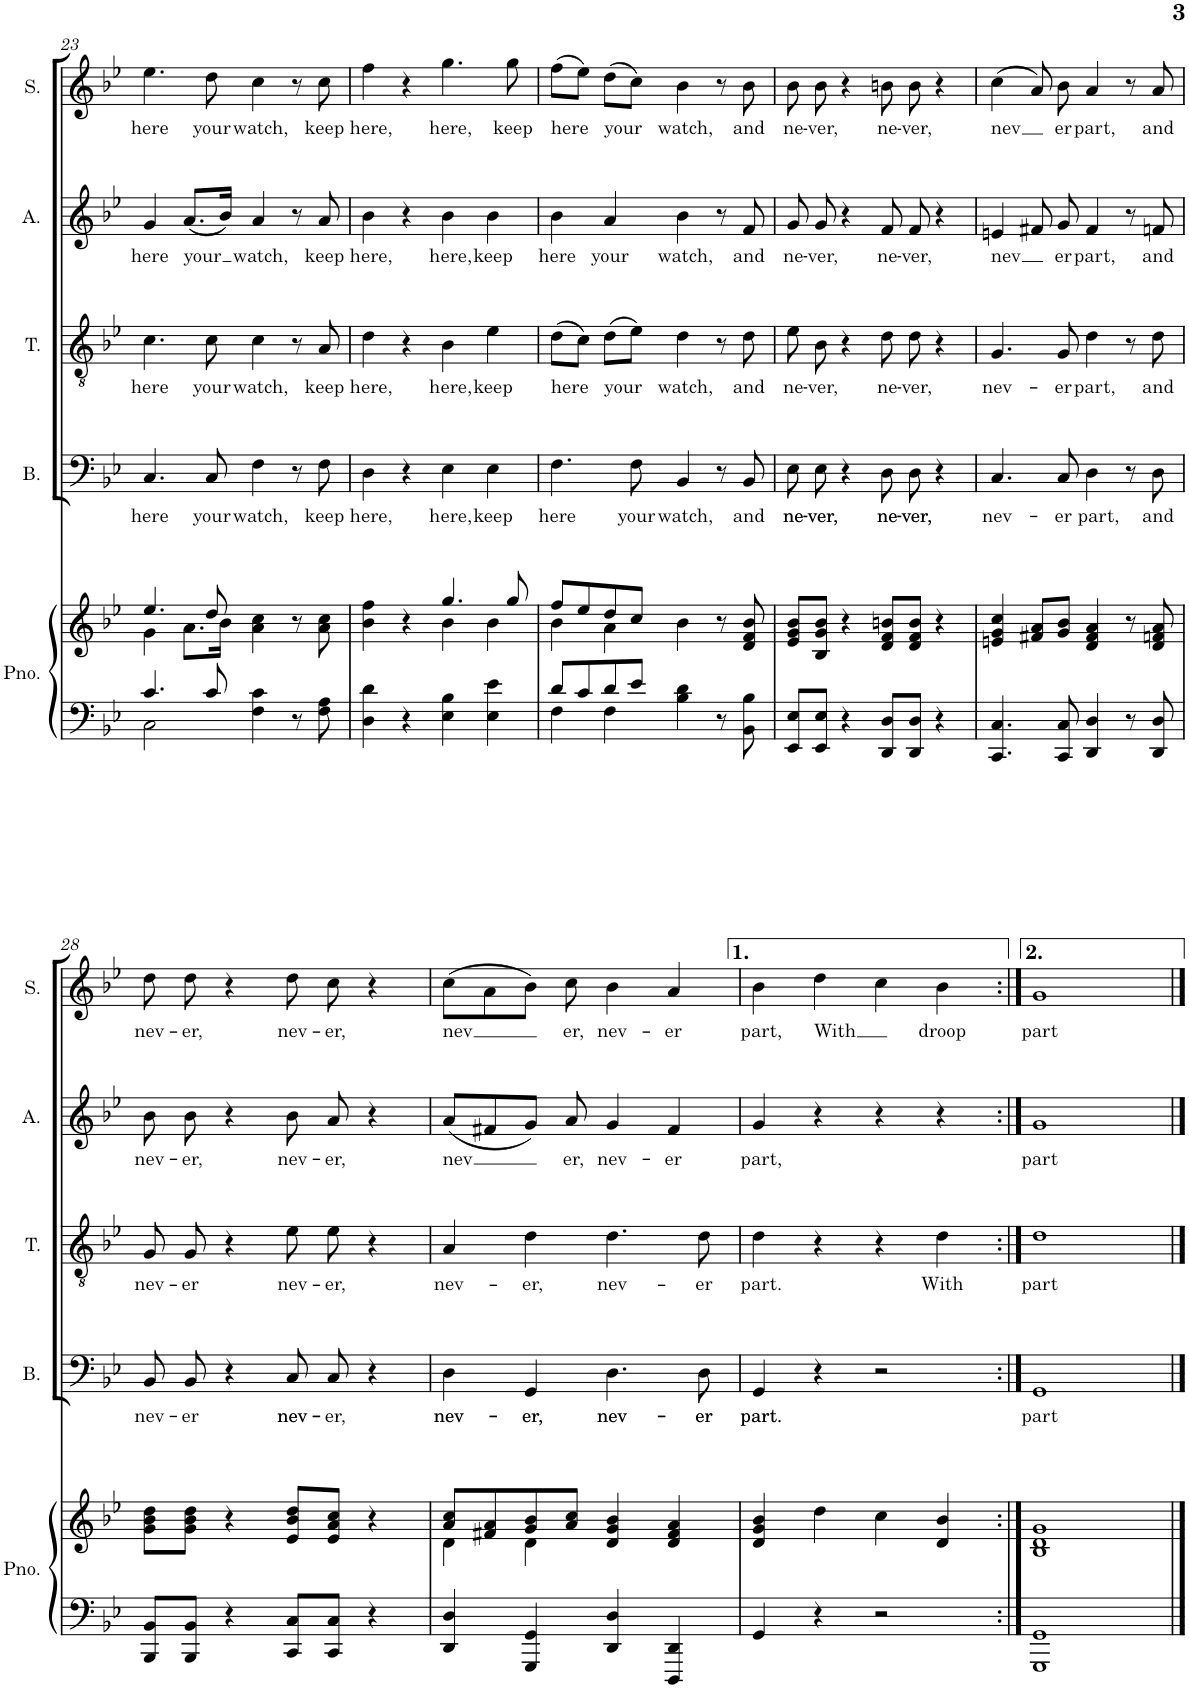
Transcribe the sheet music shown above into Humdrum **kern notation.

**kern	**kern	**kern	**text	**kern	**text	**kern	**text	**kern	**text
*part5	*part5	*part4	*part4	*part3	*part3	*part2	*part2	*part1	*part1
*staff6	*staff5	*staff4	*staff4	*staff3	*staff3	*staff2	*staff2	*staff1	*staff1
*I"Piano	*	*I"Bass	*	*I"Tenor	*	*I"Alto	*	*I"Soprano	*
*I'Pno.	*	*I'B.	*	*I'T.	*	*I'A.	*	*I'S.	*
!!LO:PB:g=z
*clefF4	*clefG2	*clefF4	*	*clefGv2	*	*clefG2	*	*clefG2	*
*k[b-e-]	*k[b-e-]	*k[b-e-]	*	*k[b-e-]	*	*k[b-e-]	*	*k[b-e-]	*
*M4/4	*M4/4	*M4/4	*	*M4/4	*	*M4/4	*	*M4/4	*
*met(c)	*met(c)	*met(c)	*	*met(c)	*	*met(c)	*	*met(c)	*
=23	=23	=23	=23	=23	=23	=23	=23	=23	=23
*^	*^	*	*	*	*	*	*	*	*
!	!	!	!	!	!LO:LY:b	!	!LO:LY:b	!	!LO:LY:b	!	!LO:LY:b
4.c/	2C\	4.ee-/	4g\	4.C/	here	4.c\	here	4g/	here	4.ee-\	here
!	!	!	!	!	!	!	!	!	!LO:LY:b	!	!
.	.	.	8.a\L	.	.	.	.	(8.a/L	your	.	.
!	!	!	!	!	!LO:LY:b	!	!LO:LY:b	!	!	!	!LO:LY:b
8c/	.	8dd/	.	8C/	your	8c\	your	.	.	8dd\	your
.	.	.	16b-\Jk	.	.	.	.	16b-/Jk)	.	.	.
!	!	!	!	!	!LO:LY:b	!	!LO:LY:b	!	!LO:LY:b	!	!LO:LY:b
4F\ 4c\	2ryy	4a\ 4cc\	2ryy	4F\	watch,	4c\	watch,	4a/	watch,	4cc\	watch,
8r	.	8r	.	8r	.	8r	.	8r	.	8r	.
!	!	!	!	!	!LO:LY:b	!	!LO:LY:b	!	!LO:LY:b	!	!LO:LY:b
8F\ 8A\	.	8a\ 8cc\	.	8F\	keep	8A/	keep	8a/	keep	8cc\	keep
*v	*v	*	*	*	*	*	*	*	*	*	*
=24	=24	=24	=24	=24	=24	=24	=24	=24	=24	=24
!	!	!	!	!LO:LY:b	!	!LO:LY:b	!	!LO:LY:b	!	!LO:LY:b
4D\ 4d\	4b-\ 4ff\	2ryy	4D\	here,	4d\	here,	4b-\	here,	4ff\	here,
4r	4r	.	4r	.	4r	.	4r	.	4r	.
!	!	!	!	!LO:LY:b	!	!LO:LY:b	!	!LO:LY:b	!	!LO:LY:b
4E-\ 4B-\	4.gg/	4b-\	4E-\	here,	4B-\	here,	4b-\	here,	4.gg\	here,
!	!	!	!	!LO:LY:b	!	!LO:LY:b	!	!LO:LY:b	!	!
4E-\ 4e-\	.	4b-\	4E-\	keep	4e-\	keep	4b-\	keep	.	.
!	!	!	!	!	!	!	!	!	!	!LO:LY:b
.	8gg/	.	.	.	.	.	.	.	8gg\	keep
=25	=25	=25	=25	=25	=25	=25	=25	=25	=25	=25
*^	*	*	*	*	*	*	*	*	*	*
!	!	!	!	!	!LO:LY:b	!	!LO:LY:b	!	!LO:LY:b	!	!LO:LY:b
8d/L	4F\	8ff/L	4b-\	4.F\	here	(8d\L	here	4b-\	here	(8ff\L	here
8c/	.	8ee-/	.	.	.	8c\J)	.	.	.	8ee-\J)	.
!	!	!	!	!	!	!	!LO:LY:b	!	!LO:LY:b	!	!LO:LY:b
8d/	4F\	8dd/	4a\	.	.	(8d\L	your	4a/	your	(8dd\L	your
!	!	!	!	!	!LO:LY:b	!	!	!	!	!	!
8e-/J	.	8cc/J	.	8F\	your	8e-\J)	.	.	.	8cc\J)	.
!	!	!	!	!	!LO:LY:b	!	!LO:LY:b	!	!LO:LY:b	!	!LO:LY:b
4B-\ 4d\	2ryy	4b-\	2ryy	4BB-/	watch,	4d\	watch,	4b-\	watch,	4b-\	watch,
8r	.	8r	.	8r	.	8r	.	8r	.	8r	.
!	!	!	!	!	!LO:LY:b	!	!LO:LY:b	!	!LO:LY:b	!	!LO:LY:b
8BB-\ 8B-\	.	8d/ 8f/ 8b-/	.	8BB-/	and	8d\	and	8f/	and	8b-\	and
*v	*v	*	*	*	*	*	*	*	*	*	*
*	*v	*v	*	*	*	*	*	*	*	*
=26	=26	=26	=26	=26	=26	=26	=26	=26	=26
!	!	!	!LO:LY:b	!	!LO:LY:b	!	!LO:LY:b	!	!LO:LY:b
8EE-/ 8E-/L	8e-/ 8g/ 8b-/L	8E-\L	ne-	8e-\	ne-	8g/	ne-	8b-\	ne-
!	!	!	!LO:LY:b	!	!LO:LY:b	!	!LO:LY:b	!	!LO:LY:b
8EE-/ 8E-/J	8B-/ 8g/ 8b-/J	8E-\J	-ver,	8B-\	-ver,	8g/	-ver,	8b-\	-ver,
4r	4r	4r	.	4r	.	4r	.	4r	.
!	!	!	!LO:LY:b	!	!LO:LY:b	!	!LO:LY:b	!	!LO:LY:b
8DD/ 8D/L	8d/ 8f/ 8bn/L	8D\L	ne-	8d\	ne-	8f/	ne-	8bn\	ne-
!	!	!	!LO:LY:b	!	!LO:LY:b	!	!LO:LY:b	!	!LO:LY:b
8DD/ 8D/J	8d/ 8f/ 8b/J	8D\J	-ver,	8d\	-ver,	8f/	-ver,	8b\	-ver,
4r	4r	4r	.	4r	.	4r	.	4r	.
=27	=27	=27	=27	=27	=27	=27	=27	=27	=27
!	!	!	!LO:LY:b	!	!LO:LY:b	!	!LO:LY:b	!	!LO:LY:b
4.CC/ 4.C/	4en/ 4g/ 4cc/	4.C/	nev-	4.G/	nev-	4en/	nev	(4cc\	nev
.	8f#X/ 8a/L	.	.	.	.	8f#X/	.	8a/)	.
!	!	!	!LO:LY:b	!	!LO:LY:b	!	!LO:LY:b	!	!LO:LY:b
8CC/ 8C/	8g/ 8b-/J	8C/	-er	8G/	-er	8g/	er	8b-\	er
!	!	!	!LO:LY:b	!	!LO:LY:b	!	!LO:LY:b	!	!LO:LY:b
4DD/ 4D/	4d/ 4f#/ 4a/	4D\	part,	4d\	part,	4f#/	part,	4a/	part,
8r	8r	8r	.	8r	.	8r	.	8r	.
!	!	!	!LO:LY:b	!	!LO:LY:b	!	!LO:LY:b	!	!LO:LY:b
8DD/ 8D/	8d/ 8fn/ 8a/	8D\	and	8d\	and	8fn/	and	8a/	and
!!LO:LB:g=z
=28	=28	=28	=28	=28	=28	=28	=28	=28	=28
!	!	!	!LO:LY:b	!	!LO:LY:b	!	!LO:LY:b	!	!LO:LY:b
8BBB-/ 8BB-/L	8g\ 8b-\ 8dd\L	8BB-/L	nev-	8G/	nev-	8b-\	nev-	8dd\	nev-
!	!	!	!LO:LY:b	!	!LO:LY:b	!	!LO:LY:b	!	!LO:LY:b
8BBB-/ 8BB-/J	8g\ 8b-\ 8dd\J	8BB-/J	er	8G/	-er	8b-\	-er,	8dd\	-er,
4r	4r	4r	.	4r	.	4r	.	4r	.
!	!	!	!LO:LY:b	!	!LO:LY:b	!	!LO:LY:b	!	!LO:LY:b
8CC/ 8C/L	8e-/ 8b-/ 8dd/L	8C/L	nev-	8e-\	nev-	8b-\	nev-	8dd\	nev-
!	!	!	!LO:LY:b	!	!LO:LY:b	!	!LO:LY:b	!	!LO:LY:b
8CC/ 8C/J	8e-/ 8a/ 8cc/J	8C/J	-er,	8e-\	-er,	8a/	-er,	8cc\	-er,
4r	4r	4r	.	4r	.	4r	.	4r	.
=29	=29	=29	=29	=29	=29	=29	=29	=29	=29
*	*^	*	*	*	*	*	*	*	*
!	!	!	!	!LO:LY:b	!	!LO:LY:b	!	!LO:LY:b	!	!LO:LY:b
4DD/ 4D/	8a/ 8cc/L	4d\	4D\	nev-	4A/	nev-	(8a/L	nev	(8cc\L	nev
.	8f#X/ 8a/	.	.	.	.	.	8f#X/	.	8a\	.
!	!	!	!	!LO:LY:b	!	!LO:LY:b	!	!	!	!
4GGG/ 4GG/	8g/ 8b-/	4d\	4GG/	-er,	4d\	-er,	8g/J)	.	8b-\J)	.
!	!	!	!	!	!	!	!	!LO:LY:b	!	!LO:LY:b
.	8a/ 8cc/J	.	.	.	.	.	8a/	er,	8cc\	er,
!	!	!	!	!LO:LY:b	!	!LO:LY:b	!	!LO:LY:b	!	!LO:LY:b
4DD/ 4D/	4d/ 4g/ 4b-/	2ryy	4.D\	nev-	4.d\	nev-	4g/	nev-	4b-\	nev-
!	!	!	!	!	!	!	!	!LO:LY:b	!	!LO:LY:b
4DDD/ 4DD/	4d/ 4f#/ 4a/	.	.	.	.	.	4f#/	-er	4a/	-er
!	!	!	!	!LO:LY:b	!	!LO:LY:b	!	!	!	!
.	.	.	8D\	-er	8d\	-er	.	.	.	.
*	*v	*v	*	*	*	*	*	*	*	*
=30	=30	=30	=30	=30	=30	=30	=30	=30	=30
!	!	!	!LO:LY:b	!	!LO:LY:b	!	!LO:LY:b	!	!LO:LY:b
4GG/	4d/ 4g/ 4b-/	4GG/	part.	4d\	part.	4g/	part,	4b-\	part,
!	!	!	!	!	!	!	!	!	!LO:LY:b
4r	4dd\	4r	.	4r	.	4r	.	4dd\	With
2r	4cc\	2r	.	4r	.	4r	.	4cc\	.
!	!	!	!	!	!LO:LY:b	!	!	!	!LO:LY:b
.	4d/ 4b-/	.	.	4d\	With	4r	.	4b-\	droop
=31:|!	=31:|!	=31:|!	=31:|!	=31:|!	=31:|!	=31:|!	=31:|!	=31:|!	=31:|!
!	!	!	!LO:LY:b	!	!LO:LY:b	!	!LO:LY:b	!	!LO:LY:b
1GGG 1GG	1B- 1d 1g	1GG	part	1d	part	1g	part	1g	part
==	==	==	==	==	==	==	==	==	==
*-	*-	*-	*-	*-	*-	*-	*-	*-	*-
